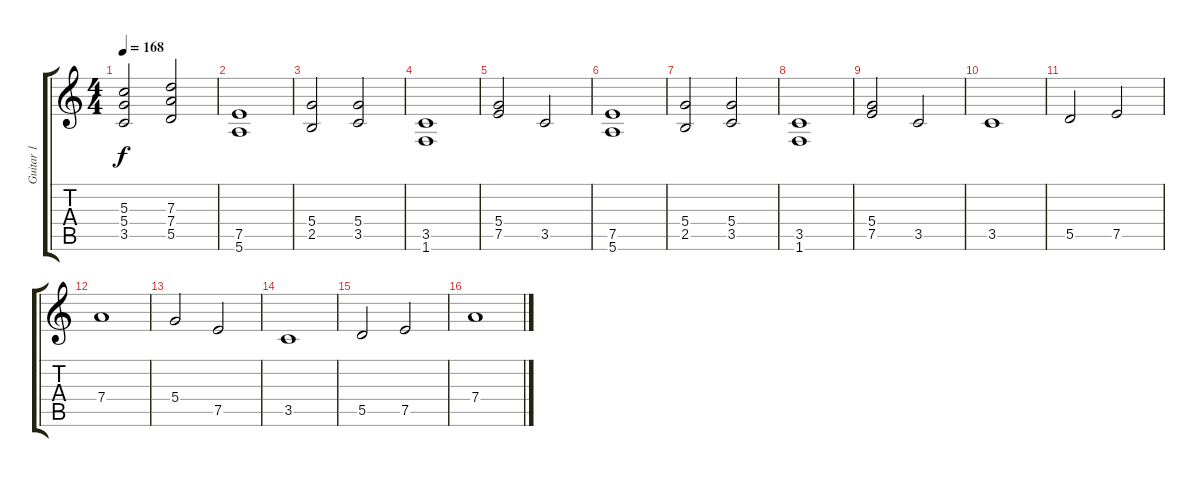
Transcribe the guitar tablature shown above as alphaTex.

\track ("Guitar 1" "Guitar 1") {instrument distortionguitar}
\staff {score tabs}
\tuning (E4 B3 G3 D3 A2 E2) {hide}
\ts (4 4)
\tempo 168
\clef g2
\ks c
(5.3 5.4 3.5).2{dy f} (7.3 7.4 5.5).2 |
(7.5 5.6).1 |
(5.4 2.5).2 (5.4 3.5).2 |
(3.5 1.6).1 |
(5.4 7.5).2 3.5.2 |
(7.5 5.6).1 |
(5.4 2.5).2 (5.4 3.5).2 |
(3.5 1.6).1 |
(5.4 7.5).2 3.5.2 |
3.5.1 |
5.5.2 7.5.2 |
7.4.1 |
5.4.2 7.5.2 |
3.5.1 |
5.5.2 7.5.2 |
7.4.1
